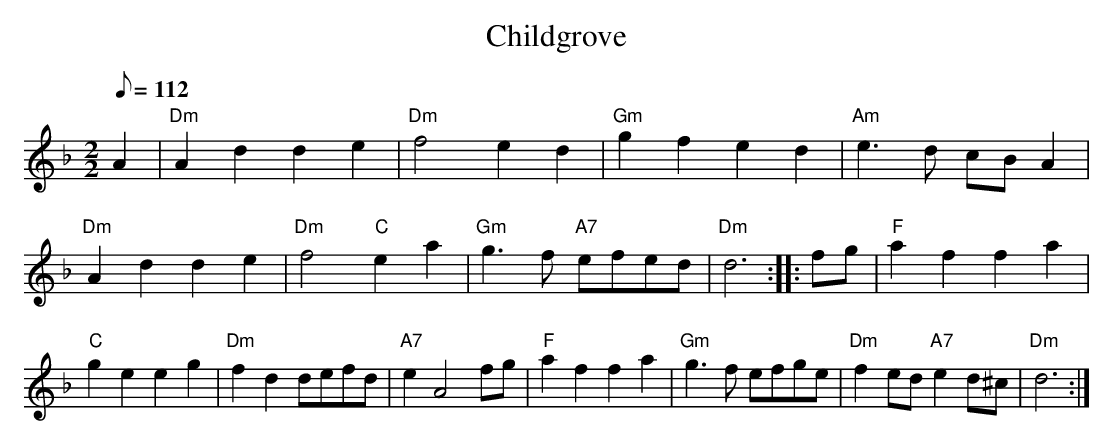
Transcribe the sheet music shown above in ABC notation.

X:1
T:Childgrove
M:2/2
L:1/8
Q:112
K:F
A2 | "Dm"A2d2 d2e2 | "Dm"f4 e2d2 | "Gm"g2f2 e2d2 | "Am"e3d cBA2 | \
"Dm"A2d2 d2e2 | "Dm"f4 "C"e2a2 | "Gm"g3f "A7"efed | "Dm" d6 :: \
fg | "F"a2f2 f2a2 | "C"g2e2 e2g2 | "Dm"f2d2 defd | "A7"e2 A4 fg | \
"F"a2f2 f2a2 | "Gm"g3f efge | "Dm" f2ed "A7"e2d^c | "Dm"d6 :|
